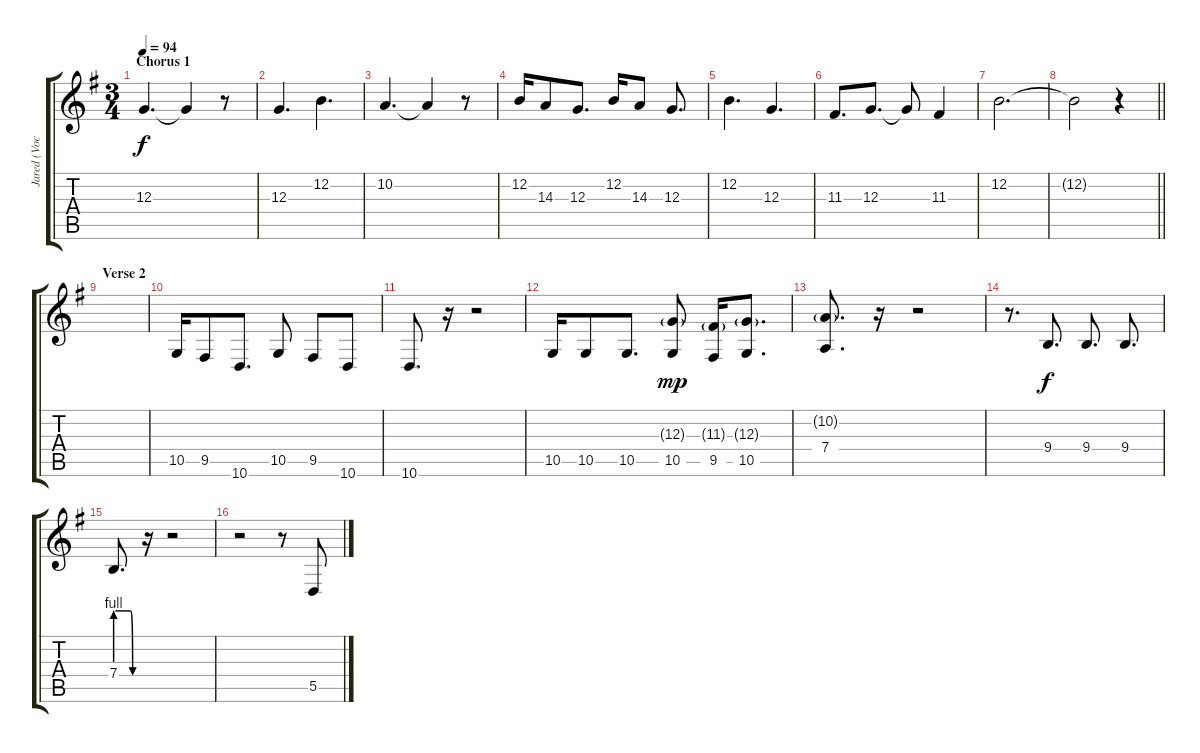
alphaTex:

\track ("Jared (Vocals)" "Jared (Voc") {mute instrument oboe}
\staff {score tabs}
\tuning (E4 B3 G3 D3 A2 E2) {hide}
\ts (3 4)
\section ("" "Chorus 1")
\tempo 94
\clef g2
\ks g
12.3.4{d dy f} 12.3{t}.4 r.8 |
12.3.4{d} 12.2.4{d} |
10.2.4{d} 10.2{t}.4 r.8 |
12.2.16 14.3.8 12.3.8{d} 12.2.16 14.3.8 12.3.8{d} |
12.2.4{d} 12.3.4{d} |
11.3.8{d} 12.3.8{d} 12.3{t}.8 11.3.4 |
12.2.2{d} |
\barLineRight lightlight
12.2{t}.2 r.4 |
\section ("" "Verse 2")
|
10.5.16 9.5.8 10.6.8{d} 10.5.8 9.5.8 10.6.8 |
10.6.8{d} r.16 r.2 |
10.5.16 10.5.8 10.5.8{d} (12.3{g} 10.5).8{dy mp} (11.3{g} 9.5).16 (12.3{g} 10.5).8{d} |
(10.2{g} 7.4).8{d} r.16 r.2 |
r.8{d} 9.4.8{d dy f} 9.4.8{d} 9.4.8{d} |
7.4{be (custom 0 4 15 4 30 4 40 4 46 0 60 0)}.8{d} r.16 r.2 |
r.2 r.8 5.5.8
